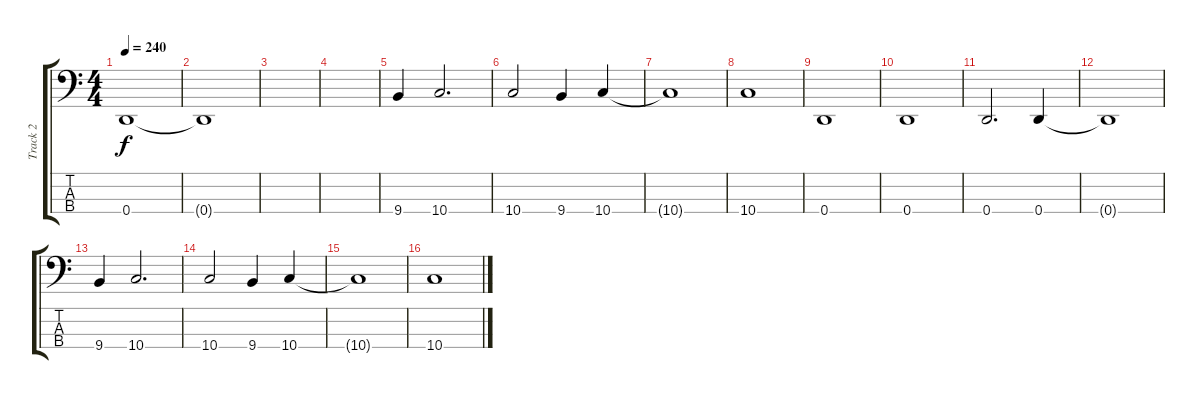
\track ("Track 2" "Track 2") {instrument electricbasspick}
\staff {score tabs}
\tuning (G2 D2 A1 D1) {hide}
\ts (4 4)
\tempo 240
\clef f4
\ks c
0.4.1{dy f} |
0.4{t}.1 |
|
|
9.4.4 10.4.2{d} |
10.4.2 9.4.4 10.4.4 |
10.4{t}.1 |
10.4.1 |
0.4.1 |
0.4.1 |
0.4.2{d} 0.4.4 |
0.4{t}.1 |
9.4.4 10.4.2{d} |
10.4.2 9.4.4 10.4.4 |
10.4{t}.1 |
10.4.1
